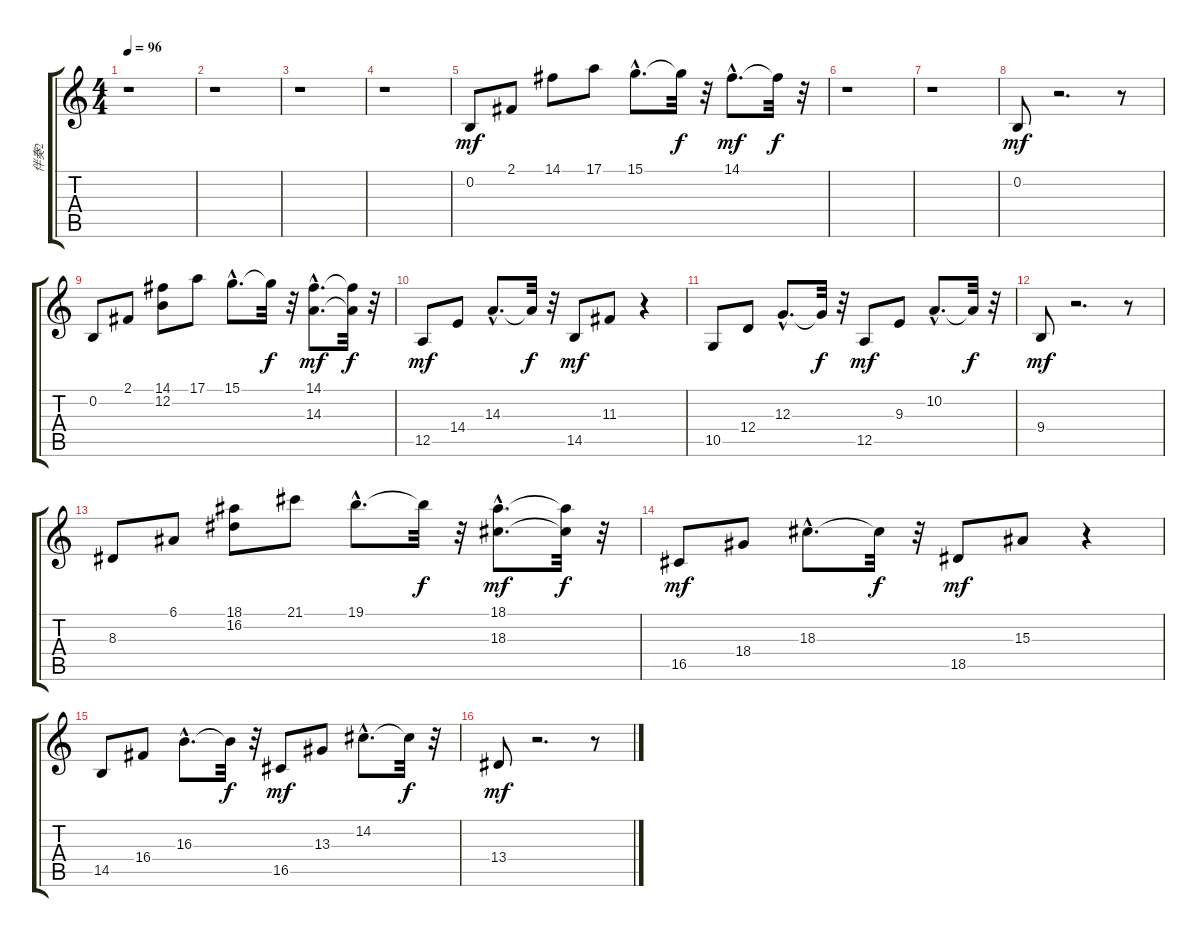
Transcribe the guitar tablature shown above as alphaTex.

\track ("伴奏2" "伴奏2") {instrument acousticgrandpiano}
\staff {score tabs}
\tuning (E4 B3 G3 D3 A2 E2) {hide}
\ts (4 4)
\tempo 96
\clef g2
\ks c
r.1{dy f} |
r.1 |
r.1 |
r.1 |
0.2.8{dy mf} 2.1.8 14.1.8 17.1.8 15.1{hac}.8{d} 15.1{t}.32{dy f} r.32 14.1{hac}.8{d dy mf} 14.1{t}.32{dy f} r.32 |
r.1 |
r.1 |
0.2.8{dy mf} r.2{d} r.8 |
0.2.8 2.1.8 (14.1 12.2).8 17.1.8 15.1{hac}.8{d} 15.1{t}.32{dy f} r.32 (14.1{hac} 14.3{hac}).8{d dy mf} (14.1{t} 14.3{t}).32{dy f} r.32 |
12.5.8{dy mf} 14.4.8 14.3{hac}.8{d} 14.3{t}.32{dy f} r.32 14.5.8{dy mf} 11.3.8 r.4 |
10.5.8 12.4.8 12.3{hac}.8{d} 12.3{t}.32{dy f} r.32 12.5.8{dy mf} 9.3.8 10.2{hac}.8{d} 10.2{t}.32{dy f} r.32 |
9.4.8{dy mf} r.2{d} r.8 |
8.3.8 6.1.8 (18.1 16.2).8 21.1.8 19.1{hac}.8{d} 19.1{t}.32{dy f} r.32 (18.1{hac} 18.3{hac}).8{d dy mf} (18.1{t} 18.3{t}).32{dy f} r.32 |
16.5.8{dy mf} 18.4.8 18.3{hac}.8{d} 18.3{t}.32{dy f} r.32 18.5.8{dy mf} 15.3.8 r.4 |
14.5.8 16.4.8 16.3{hac}.8{d} 16.3{t}.32{dy f} r.32 16.5.8{dy mf} 13.3.8 14.2{hac}.8{d} 14.2{t}.32{dy f} r.32 |
13.4.8{dy mf} r.2{d} r.8
